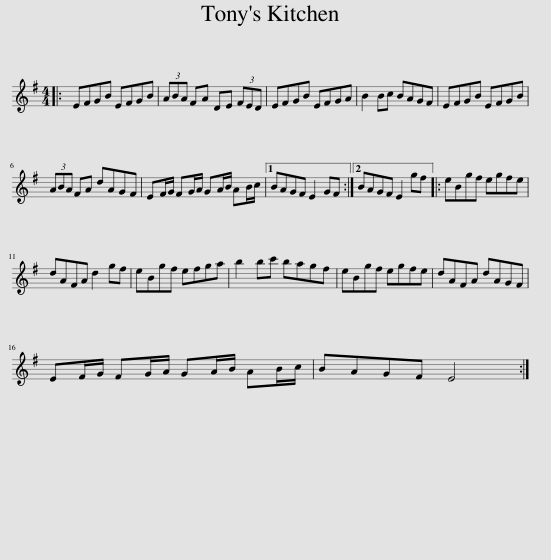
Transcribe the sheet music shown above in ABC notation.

X:1
L:1/8
M:4/4
I:linebreak $
K:G
V:1 treble
V:1
|: EFGB EFGB | (3ABA FA DE (3FED | EFGB EFGA | B2 Bc BAGF | EFGB EFGB |$ %5
 (3ABA FA dAGF | EF/G/ FG/A/ GA/B/ AB/c/ |1 BAGF E2 GF :|2 BAGF E2 gf |: eBgf egfe |$ %10
 dAFA d2 gf | eBgf efga | b2 bc' bagf | eBgf egfe | dAFA dAGF |$ %15
 EF/G/ FG/A/ GA/B/ AB/c/ | BAGF E4 :| %17
